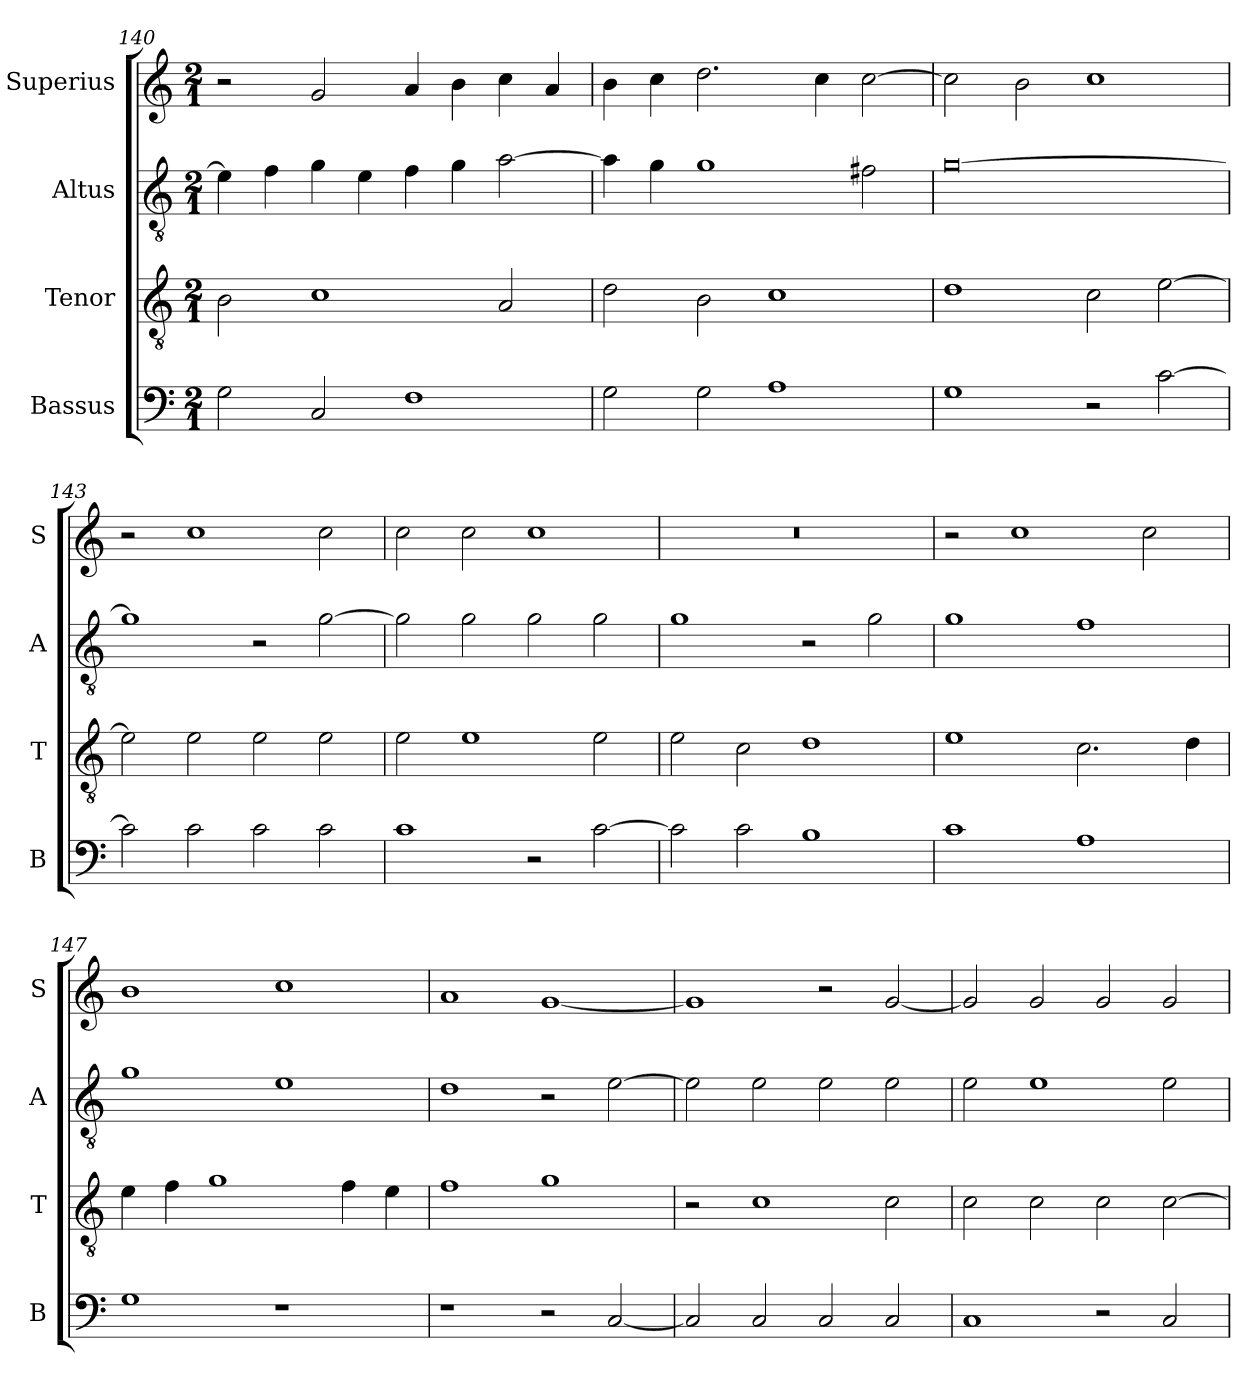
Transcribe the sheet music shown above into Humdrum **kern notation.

**kern	**kern	**kern	**kern
*part4	*part3	*part2	*part1
*staff4	*staff3	*staff2	*staff1
*I"Bassus	*I"Tenor	*I"Altus	*I"Superius
*I'B	*I'T	*I'A	*I'S
*clefF4	*clefGv2	*clefGv2	*clefG2
*k[]	*k[]	*k[]	*k[]
*C:	*C:	*C:	*C:
*M2/1	*M2/1	*M2/1	*M2/1
=140	=140	=140	=140
2G	2B	4e]	2r
.	.	4f	.
2C	1c	4g	2g
.	.	4e	.
1F	.	4f	4a
.	.	4g	4b
.	2A	[2a	4cc
.	.	.	4a
=141	=141	=141	=141
2G	2d	4a]	4b
.	.	4g	4cc
2G	2B	1g	2.dd
1A	1c	.	.
.	.	.	4cc
.	.	2f#X	[2cc
=142	=142	=142	=142
1G	1d	[0g	2cc]
.	.	.	2b
2r	2c	.	1cc
[2c	[2e	.	.
=143	=143	=143	=143
2c]	2e]	1g]	2r
2c	2e	.	1cc
2c	2e	2r	.
2c	2e	[2g	2cc
=144	=144	=144	=144
1c	2e	2g]	2cc
.	1e	2g	2cc
2r	.	2g	1cc
[2c	2e	2g	.
=145	=145	=145	=145
2c]	2e	1g	0r
2c	2c	.	.
1B	1d	2r	.
.	.	2g	.
=146	=146	=146	=146
1c	1e	1g	2r
.	.	.	1cc
1A	2.c	1f	.
.	.	.	2cc
.	4d	.	.
=147	=147	=147	=147
1G	4e	1g	1b
.	4f	.	.
.	1g	.	.
1r	.	1e	1cc
.	4f	.	.
.	4e	.	.
=148	=148	=148	=148
1r	1f	1d	1a
2r	1g	2r	[1g
[2C	.	[2e	.
=149	=149	=149	=149
2C]	2r	2e]	1g]
2C	1c	2e	.
2C	.	2e	2r
2C	2c	2e	[2g
=150	=150	=150	=150
1C	2c	2e	2g]
.	2c	1e	2g
2r	2c	.	2g
2C	[2c	2e	2g
=	=	=	=
*-	*-	*-	*-
